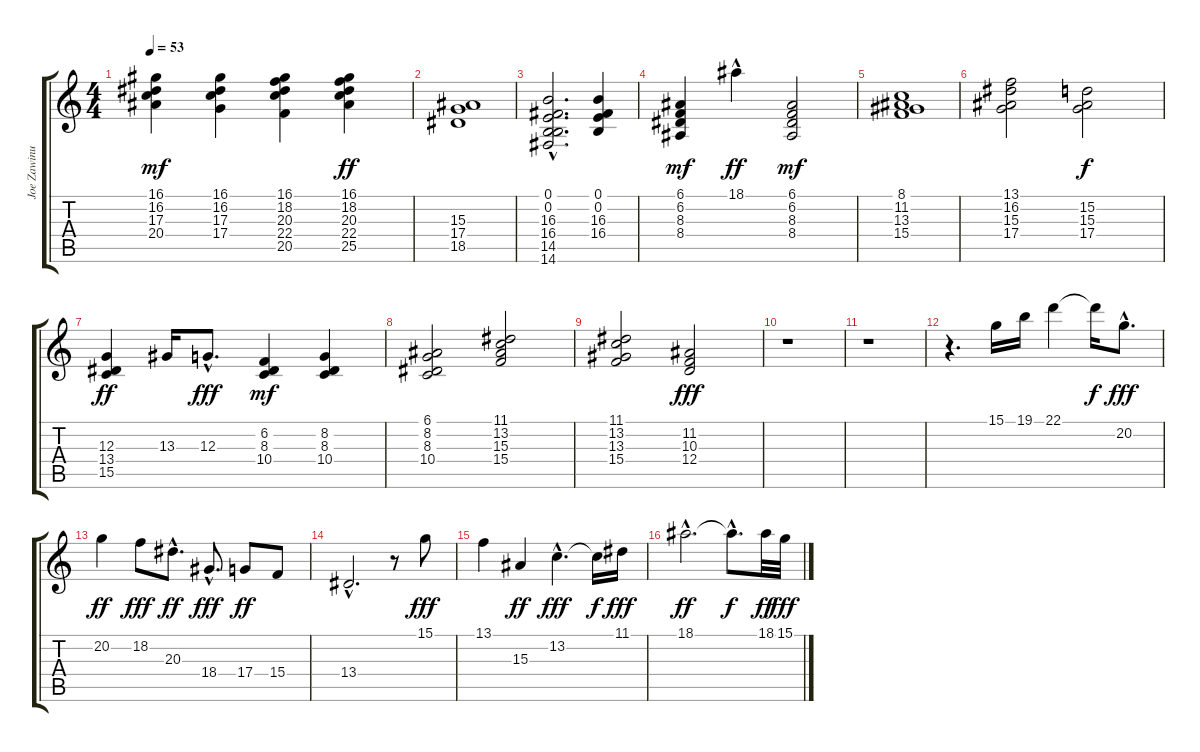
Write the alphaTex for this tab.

\track ("Joe Zawinul" "Joe Zawinu") {instrument brightacousticpiano}
\staff {score tabs}
\tuning (E4 B3 G3 D3 A2 E2) {hide}
\ts (4 4)
\tempo 53
\clef g2
\ks c
(16.1 16.2 17.3 20.4).4{dy mf} (16.1 16.2 17.3 17.4).4 (16.1 18.2 20.3 22.4 20.5).4 (16.1 18.2 20.3 22.4 25.5).4{dy ff} |
(15.3 17.4 18.5).1 |
(0.1{hac} 0.2{hac} 16.3{hac} 16.4{hac} 14.5{hac} 14.6).2{d} (0.1 0.2 16.3 16.4).4 |
(6.1 6.2 8.3 8.4).4{dy mf} 18.1{hac}.4{dy ff} (6.1 6.2 8.3 8.4).2{dy mf} |
(8.1 11.2 13.3 15.4).1 |
(13.1 16.2 15.3 17.4).2 (15.2 15.3 17.4).2{dy f} |
(12.3 13.4 15.5).4{dy ff} 13.3.16 12.3{hac}.8{d dy fff} (6.2 8.3 10.4).4{dy mf} (8.2 8.3 10.4).4 |
(6.1 8.2 8.3 10.4).2 (11.1 13.2 15.3 15.4).2 |
(11.1 13.2 13.3 15.4).2 (11.2 10.3 12.4).2{dy fff} |
r.1 |
r.1 |
r.4{d} 15.1.16 19.1.16 22.1.4 22.1{t}.16{dy f} 20.2{hac}.8{d dy fff} |
20.2.4{dy ff} 18.2.8{dy fff} 20.3{hac}.8{d dy ff} 18.4{hac}.8{d dy fff} 17.4.8{dy ff} 15.4.8 |
13.4{hac}.2{d} r.8 15.1.8{dy fff} |
13.1.4 15.3.4{dy ff} 13.2{hac}.4{d dy fff} 13.2{t}.16{dy f} 11.1.16{dy fff} |
18.1{hac}.2{d dy ff} 18.1{hac t}.8{d dy f} 18.1.32{dy ff} 15.1.32{dy fff}
